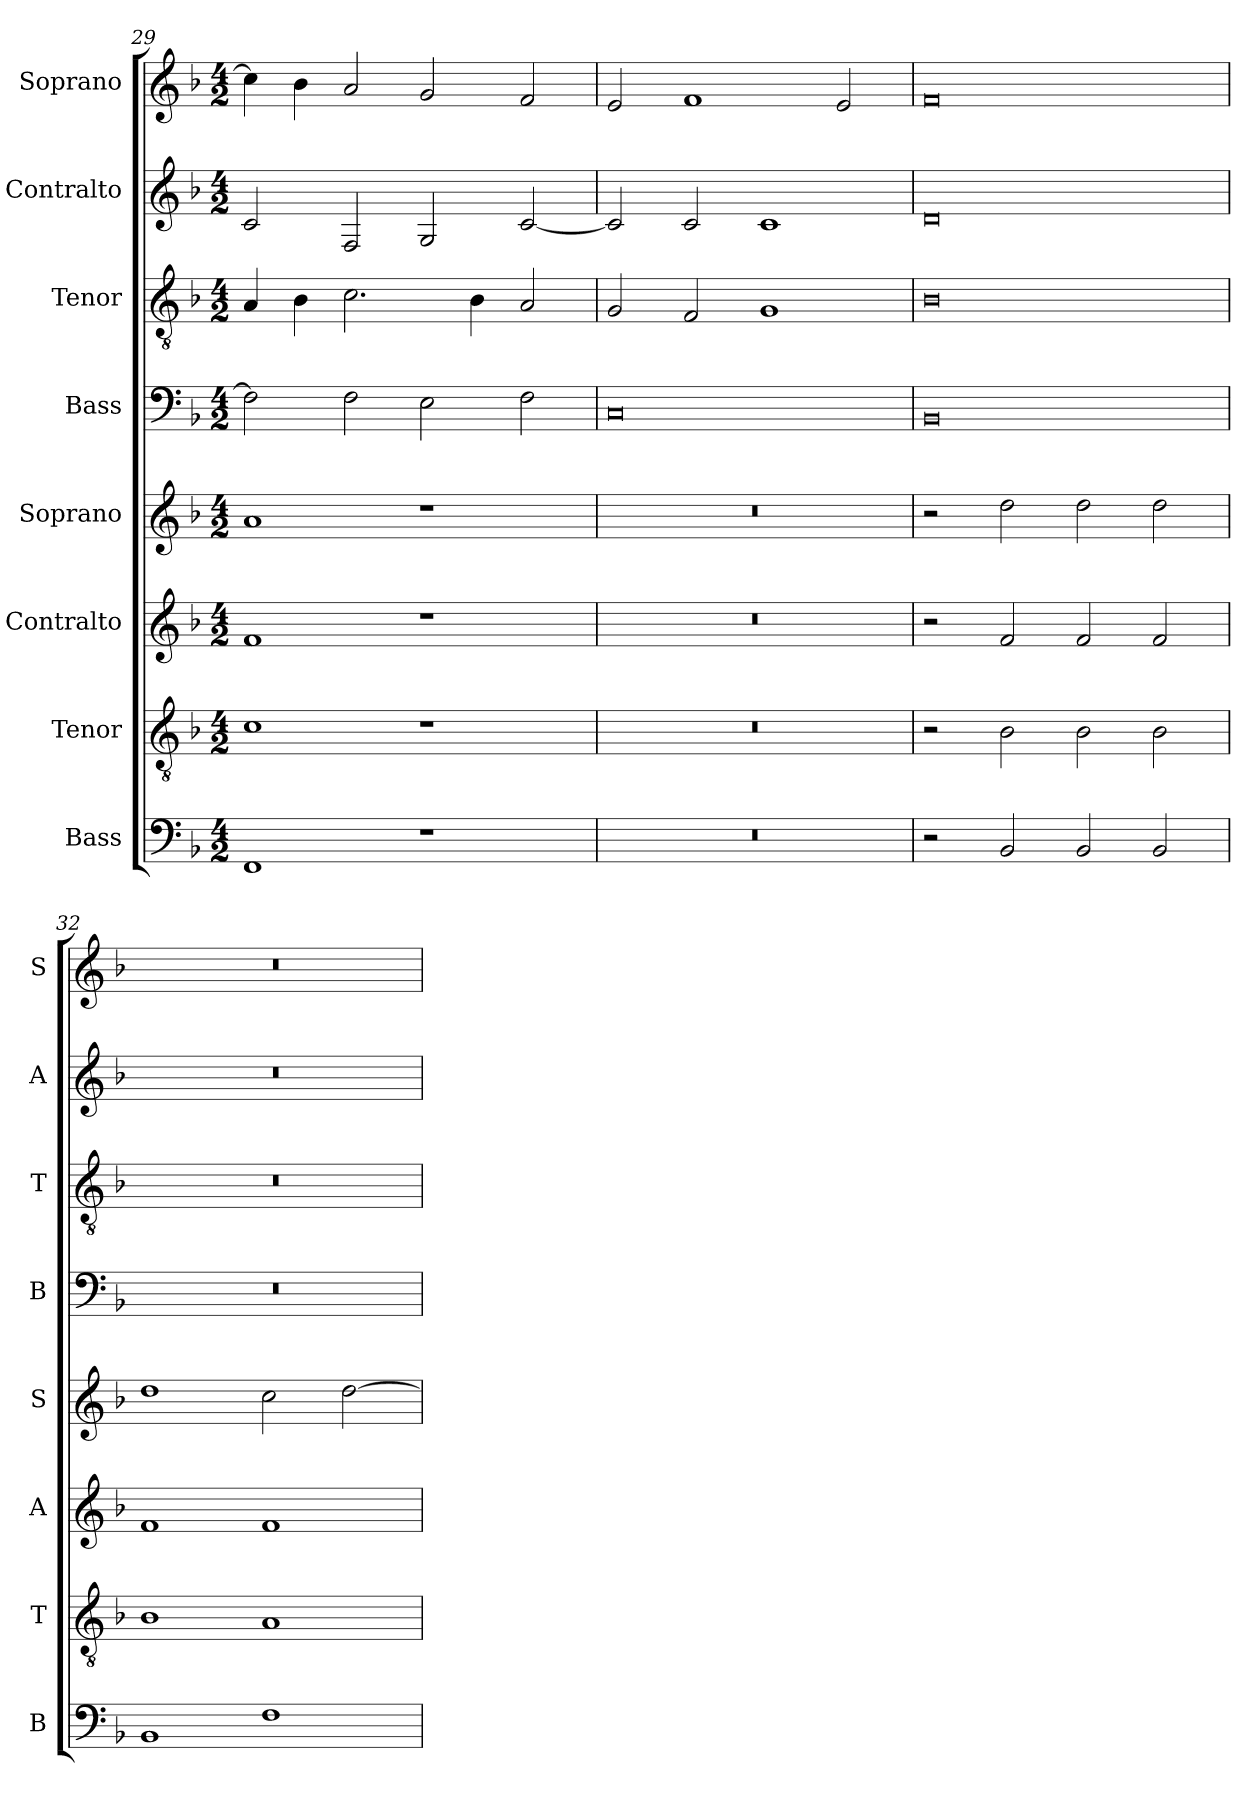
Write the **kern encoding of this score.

**kern	**kern	**kern	**kern	**kern	**kern	**kern	**kern
*part8	*part7	*part6	*part5	*part4	*part3	*part2	*part1
*staff8	*staff7	*staff6	*staff5	*staff4	*staff3	*staff2	*staff1
*I"Bass	*I"Tenor	*I"Contralto	*I"Soprano	*I"Bass	*I"Tenor	*I"Contralto	*I"Soprano
*I'B	*I'T	*I'A	*I'S	*I'B	*I'T	*I'A	*I'S
*clefF4	*clefGv2	*clefG2	*clefG2	*clefF4	*clefGv2	*clefG2	*clefG2
*k[b-]	*k[b-]	*k[b-]	*k[b-]	*k[b-]	*k[b-]	*k[b-]	*k[b-]
*F:ion	*F:ion	*F:ion	*F:ion	*F:ion	*F:ion	*F:ion	*F:ion
*M4/2	*M4/2	*M4/2	*M4/2	*M4/2	*M4/2	*M4/2	*M4/2
=29	=29	=29	=29	=29	=29	=29	=29
1FF	1c	1f	1a	2F]	4A	2c	4cc]
.	.	.	.	.	4B-	.	4b-
.	.	.	.	2F	2.c	2F	2a
1r	1r	1r	1r	2E	.	2G	2g
.	.	.	.	.	4B-	.	.
.	.	.	.	2F	2A	[2c	2f
=30	=30	=30	=30	=30	=30	=30	=30
0r	0r	0r	0r	0C	2G	2c]	2e
.	.	.	.	.	2F	2c	1f
.	.	.	.	.	1G	1c	.
.	.	.	.	.	.	.	2e
=31	=31	=31	=31	=31	=31	=31	=31
2r	2r	2r	2r	0BB-	0B-	0d	0f
2BB-	2B-	2f	2dd	.	.	.	.
2BB-	2B-	2f	2dd	.	.	.	.
2BB-	2B-	2f	2dd	.	.	.	.
=32	=32	=32	=32	=32	=32	=32	=32
1BB-	1B-	1f	1dd	0r	0r	0r	0r
1F	1A	1f	2cc	.	.	.	.
.	.	.	[2dd	.	.	.	.
=	=	=	=	=	=	=	=
*-	*-	*-	*-	*-	*-	*-	*-
